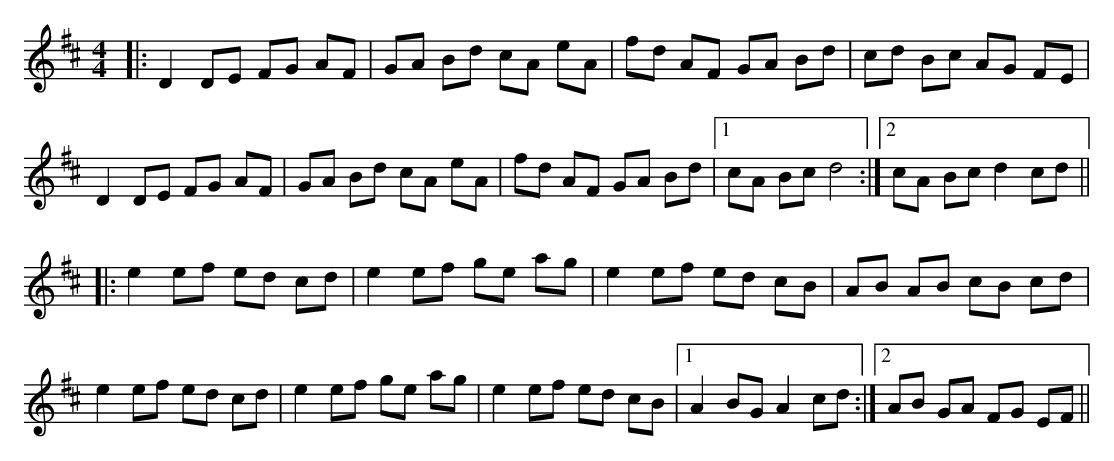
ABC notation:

X:1
M:4/4
K:D
|:D2 DE FG AF|GA Bd cA eA|fd AF GA Bd|cd Bc AG FE|
D2 DE FG AF|GA Bd cA eA|fd AF GA Bd|1 cA Bc d4:|2 cA Bc d2 cd||
|:e2 ef ed cd|e2 ef ge ag|e2 ef ed cB|AB AB cB cd|
e2 ef ed cd|e2 ef ge ag|e2 ef ed cB|1 A2 BG A2 cd:|2 AB GA FG EF||
